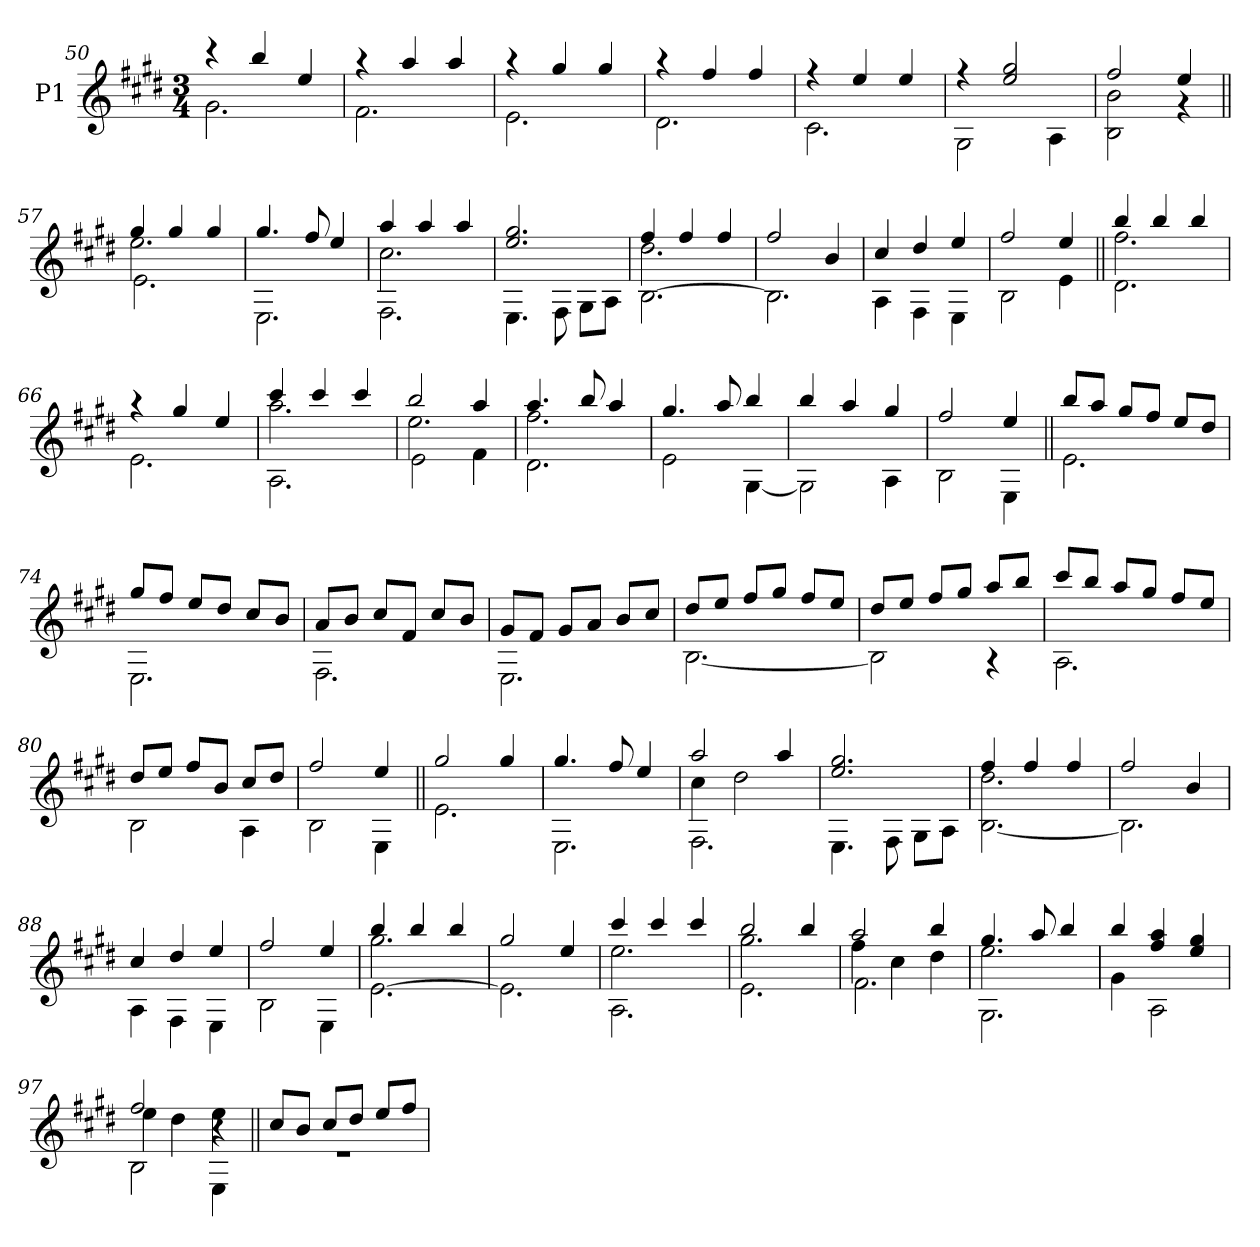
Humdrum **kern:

**kern
*part1
*staff1
*I"P1
*clefG2
*ITrd7c12
*k[f#c#g#d#]
*E:
*M3/4
=50
*^
4r	2.G#i\
4bi/	.
4ei/	.
=51	=51
4r	2.F#i\
4ai/	.
4ai/	.
=52	=52
4r	2.Ei\
4g#i/	.
4g#i/	.
=53	=53
4r	2.D#i\
4f#i/	.
4f#i/	.
=54	=54
4r	2.C#i\
4ei/	.
4ei/	.
=55	=55
4r	2GG#i\
2ei/ 2g#i	.
.	4AAi\
=56	=56
2f#i/	2BBi\ 2Bi
4ei/	4r
!!LO:LB:g=z	!!
=57||	=57||
*	*^
4g#i/	2.ei\	2.Ei\
4g#i/	.	.
4g#i/	.	.
*	*v	*v
=58	=58
4.g#i/	2.EEi\
8f#i/	.
4ei/	.
=59	=59
*	*^
4ai/	2.c#i\	2.FF#i\
4ai/	.	.
4ai/	.	.
*	*v	*v
=60	=60
2.ei/ 2.g#i	4.EEi\
.	8FF#i\
.	8GG#i\L
.	8AAi\J
=61	=61
*	*^
4f#i/	2.d#i\	[<2.BBi\
4f#i/	.	.
4f#i/	.	.
*	*v	*v
=62	=62
2f#i/	2.BBi\]
4Bi/	.
=63	=63
4c#i/	4AAi\
4d#i/	4FF#i\
4ei/	4EEi\
=64	=64
2f#i/	2BBi\
4ei/	4Ei\
!!LO:LB:g=z	!!
=65||	=65||
*	*^
4bi/	2.f#i\	2.D#i\
4bi/	.	.
4bi/	.	.
*	*v	*v
=66	=66
4r	2.Ei\
4g#i/	.
4ei/	.
=67	=67
*	*^
4cc#i/	2.ai\	2.AAi\
4cc#i/	.	.
4cc#i/	.	.
=68	=68	=68
2bi/	2.ei\	2Ei\
4ai/	.	4F#i\
=69	=69	=69
4.ai/	2.f#i\	2.D#i\
8bi/	.	.
4ai/	.	.
*	*v	*v
=70	=70
4.g#i/	2Ei\
8ai/	.
4bi/	[<4GG#i\
=71	=71
4bi/	2GG#i\]
4ai/	.
4g#i/	4AAi\
=72	=72
2f#i/	2BBi\
4ei/	4EEi\
!!LO:PB:g=z	!!
=73||	=73||
8bi/L	2.Ei\
8ai/J	.
8g#i/L	.
8f#i/J	.
8ei/L	.
8d#i/J	.
=74	=74
8g#i/L	2.EEi\
8f#i/J	.
8ei/L	.
8d#i/J	.
8c#i/L	.
8Bi/J	.
=75	=75
8Ai/L	2.FF#i\
8Bi/J	.
8c#i/L	.
8F#i/J	.
8c#i/L	.
8Bi/J	.
=76	=76
8G#i/L	2.EEi\
8F#i/J	.
8G#i/L	.
8Ai/J	.
8Bi/L	.
8c#i/J	.
=77	=77
8d#i/L	[<2.BBi\
8ei/J	.
8f#i/L	.
8g#i/J	.
8f#i/L	.
8ei/J	.
=78	=78
8d#i/L	2BBi\]
8ei/J	.
8f#i/L	.
8g#i/J	.
8ai/L	4r
8bi/J	.
!!LO:LB:g=z	!!
=79	=79
8cc#i/L	2.AAi\
8bi/J	.
8ai/L	.
8g#i/J	.
8f#i/L	.
8ei/J	.
=80	=80
8d#i/L	2BBi\
8ei/J	.
8f#i/L	.
8Bi/J	.
8c#i/L	4AAi\
8d#i/J	.
=81	=81
2f#i/	2BBi\
4ei/	4EEi\
=82||	=82||
2g#i/	2.Ei\
4g#i/	.
=83	=83
4.g#i/	2.EEi\
8f#i/	.
4ei/	.
=84	=84
*	*^
2ai/	4c#i\	2.FF#i\
.	2d#i\	.
4ai/	.	.
*	*v	*v
=85	=85
2.ei/ 2.g#i	4.EEi\
.	8FF#i\
.	8GG#i\L
.	8AAi\J
=86	=86
4f#i/	[<2.BBi\ 2.d#i
4f#i/	.
4f#i/	.
!!LO:LB:g=z	!!
=87	=87
2f#i/	2.BBi\]
4Bi/	.
=88	=88
4c#i/	4AAi\
4d#i/	4FF#i\
4ei/	4EEi\
=89	=89
2f#i/	2BBi\
4ei/	4EEi\
=90	=90
*	*^
4bi/	2.g#i\	[<2.Ei\
4bi/	.	.
4bi/	.	.
*	*v	*v
=91	=91
2g#i/	2.Ei\]
4ei/	.
=92	=92
*	*^
4cc#i/	2.ei\	2.AAi\
4cc#i/	.	.
4cc#i/	.	.
=93	=93	=93
2bi/	2.g#i\	2.Ei\
4bi/	.	.
=94	=94	=94
2ai/	4f#i\	2.F#i\
.	4c#i\	.
4bi/	4d#i\	.
=95	=95	=95
4.g#i/	2.ei\	2.GG#i\
8ai/	.	.
4bi/	.	.
*	*v	*v
!!LO:LB:g=z
=96	=96
4bi/	4G#i\
4f#i/ 4ai	2AAi\
4ei/ 4g#i	.
=97	=97
*	*^
2f#i/	4ei\	2BBi\
.	4d#i\	.
4r	4ei\	4EEi\
*	*v	*v
=98||	=98||
8c#i/L	2.r
8Bi/J	.
8c#i/L	.
8d#i/J	.
8ei/L	.
8f#i/J	.
*v	*v
=
*-
